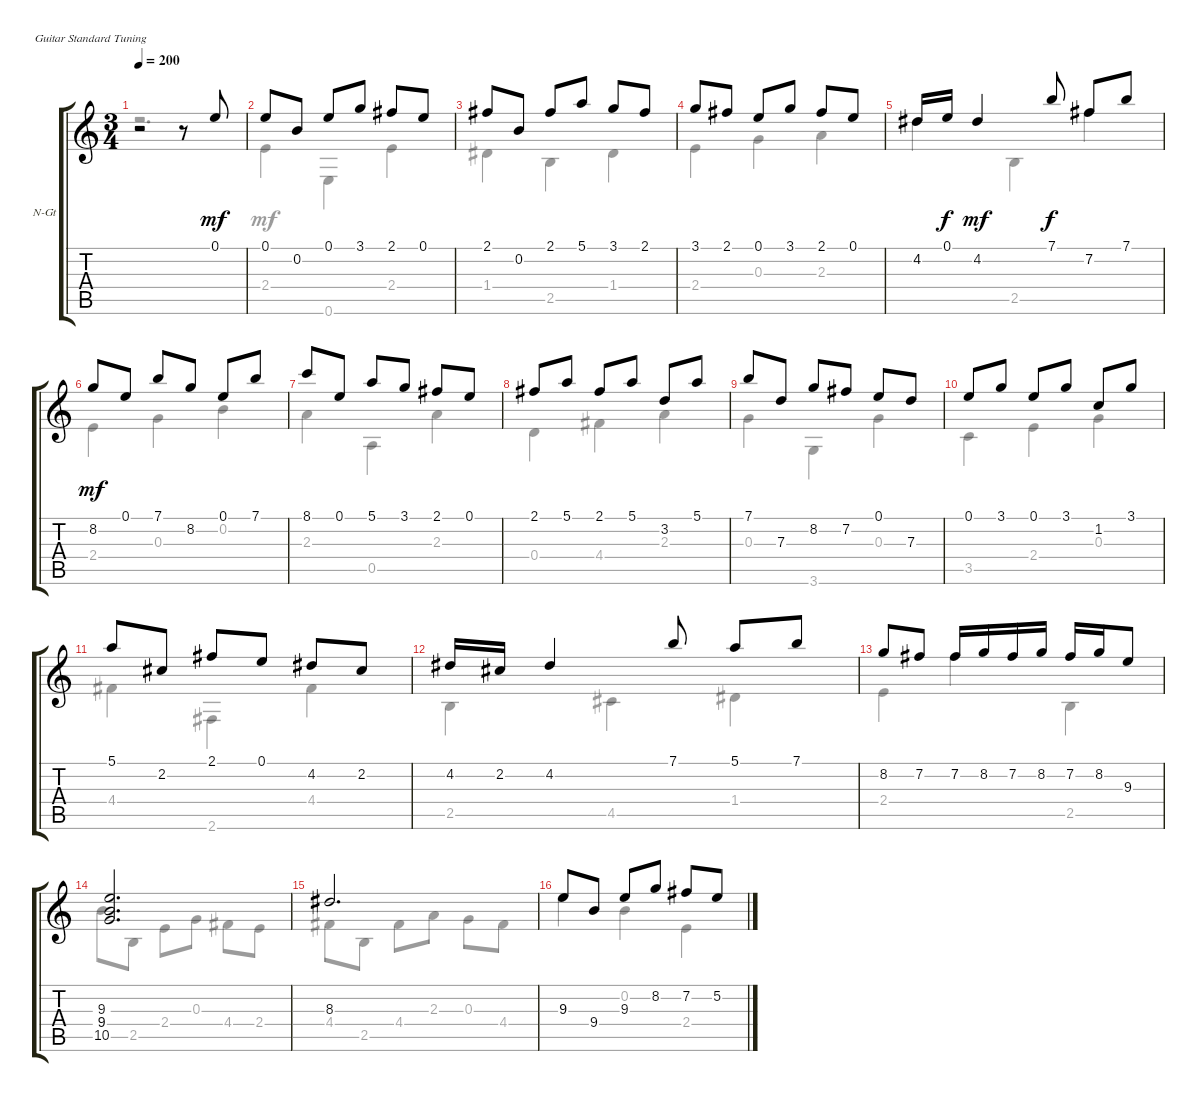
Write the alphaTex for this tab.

\bracketExtendMode groupsimilarinstruments
\firstSystemTrackNameOrientation horizontal
\otherSystemsTrackNameOrientation horizontal
\track ("Guitar solo" "N-Gt") {instrument acousticguitarnylon}
\staff {score tabs}
\tuning (E4 B3 G3 D3 A2 E2)
\voice
\ts (3 4)
\tempo 200
\clef g2
\ks c
r.2{dy mf instrument acousticguitarnylon} r.8 0.1.8 |
0.1.8 0.2.8 0.1.8 3.1.8 2.1.8 0.1.8 |
2.1.8 0.2.8 2.1.8 5.1.8 3.1.8 2.1.8 |
3.1.8 2.1.8 0.1.8 3.1.8 2.1.8 0.1.8 |
4.2.16 0.1.16{dy f} 4.2.4{dy mf} 7.1.8{dy f} 7.2.8 7.1.8 |
8.2.8{dy mf} 0.1.8 7.1.8 8.2.8 0.1.8 7.1.8 |
8.1.8 0.1.8 5.1.8 3.1.8 2.1.8 0.1.8 |
2.1.8 5.1.8 2.1.8 5.1.8 3.2.8 5.1.8 |
7.1.8 7.3.8 8.2.8 7.2.8 0.1.8 7.3.8 |
0.1.8 3.1.8 0.1.8 3.1.8 1.2.8 3.1.8 |
5.1.8 2.2.8 2.1.8 0.1.8 4.2.8 2.2.8 |
4.2.16 2.2.16 4.2.4 7.1.8 5.1.8 7.1.8 |
8.2.8 7.2.8 7.2.16 8.2.16 7.2.16 8.2.16 7.2.16 8.2.16 9.3.8 |
(9.3 9.4 10.5).2{d} |
8.3.2{d} |
9.3.8 9.4.8 9.3.8 8.2.8 7.2.8 5.2.8
\voice
\clef g2
\ottava regular
\simile none
\ks c
r.2{d dy mf} |
2.4.4 0.6.4 2.4.4 |
1.4.4 2.5.4 1.4.4 |
2.4.4 0.3.4 2.3.4 |
4.2.4 2.5.4 7.2.4 |
2.4.4 0.3.4 0.2.4 |
2.3.4 0.5.4 2.3.4 |
0.4.4 4.4.4 2.3.4 |
0.3.4 3.6.4 0.3.4 |
3.5.4 2.4.4 0.3.4 |
4.4.4 2.6.4 4.4.4 |
2.5.4 4.5.4 1.4.4 |
2.4.4 7.2.4 2.5.4 |
9.4.8 2.5.8 2.4.8 0.3.8 4.4.8 2.4.8 |
4.4.8 2.5.8 4.4.8 2.3.8 0.3.8 4.4.8 |
9.3.4 0.2.4 2.4.4
